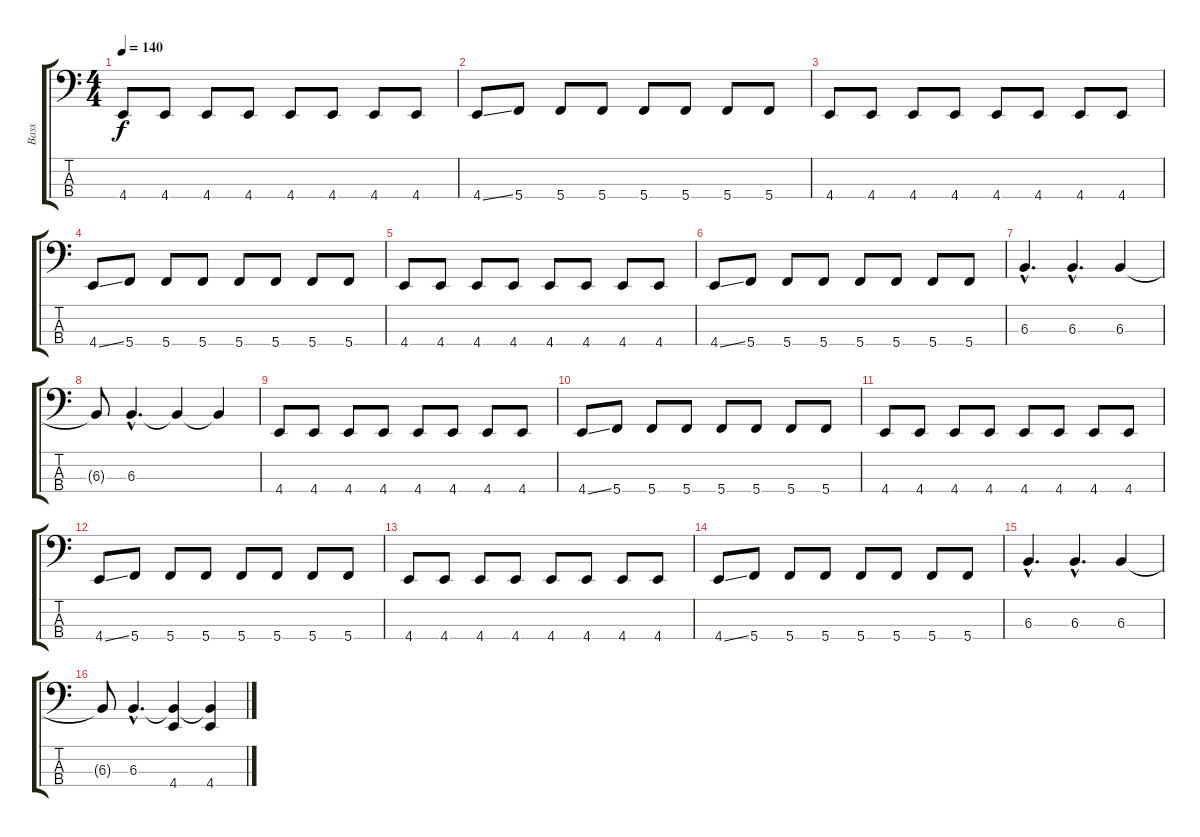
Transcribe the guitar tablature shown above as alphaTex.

\track ("Bass" "Bass") {instrument electricbasspick}
\staff {score tabs}
\tuning (Eb2 Bb1 F1 C1) {hide}
\ts (4 4)
\tempo 140
\clef f4
\ks c
4.4.8{dy f} 4.4.8 4.4.8 4.4.8 4.4.8 4.4.8 4.4.8 4.4.8 |
4.4{ss}.8 5.4.8 5.4.8 5.4.8 5.4.8 5.4.8 5.4.8 5.4.8 |
4.4.8 4.4.8 4.4.8 4.4.8 4.4.8 4.4.8 4.4.8 4.4.8 |
4.4{ss}.8 5.4.8 5.4.8 5.4.8 5.4.8 5.4.8 5.4.8 5.4.8 |
4.4.8 4.4.8 4.4.8 4.4.8 4.4.8 4.4.8 4.4.8 4.4.8 |
4.4{ss}.8 5.4.8 5.4.8 5.4.8 5.4.8 5.4.8 5.4.8 5.4.8 |
6.3{hac}.4{d volume 16} 6.3{hac}.4{d} 6.3.4 |
6.3{t}.8 6.3{hac}.4{d} 6.3{t}.4 6.3{t}.4 |
4.4.8 4.4.8 4.4.8 4.4.8 4.4.8 4.4.8 4.4.8 4.4.8 |
4.4{ss}.8 5.4.8 5.4.8 5.4.8 5.4.8 5.4.8 5.4.8 5.4.8 |
4.4.8 4.4.8 4.4.8 4.4.8 4.4.8 4.4.8 4.4.8 4.4.8 |
4.4{ss}.8 5.4.8 5.4.8 5.4.8 5.4.8 5.4.8 5.4.8 5.4.8 |
4.4.8 4.4.8 4.4.8 4.4.8 4.4.8 4.4.8 4.4.8 4.4.8 |
4.4{ss}.8 5.4.8 5.4.8 5.4.8 5.4.8 5.4.8 5.4.8 5.4.8 |
6.3{hac}.4{d volume 16} 6.3{hac}.4{d} 6.3.4 |
6.3{t}.8 6.3{hac}.4{d} (6.3{t} 4.4).4 (6.3{t} 4.4).4
